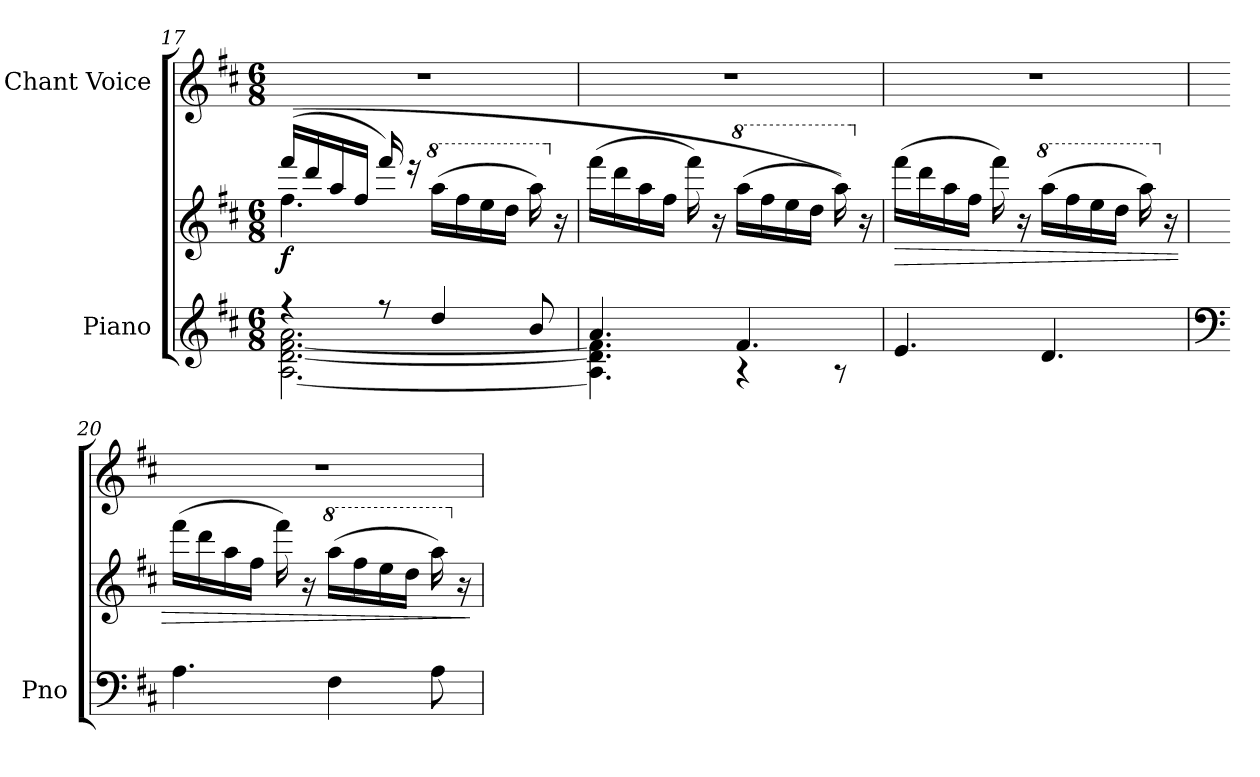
**kern	**kern	**dynam	**kern
*part2	*part2	*part2	*part1
*staff3	*staff2	*staff2/3	*staff1
*I"Piano	*	*	*I"Chant Voice
*I'Pno	*	*	*
*clefG2	*clefG2	*	*clefG2
*k[f#c#]	*k[f#c#]	*	*k[f#c#]
*M6/8	*M6/8	*	*M6/8
=17	=17	=17	=17
*^	*^	*	*
!	!	!	!	!LO:DY:b	!
4r	[2.A\ [2.d\ [2.f#\ 2.a\	(((>16fff#/LL	4.ff#\	f	2.r
.	.	16ddd/	.	.	.
.	.	16aa/	.	.	.
.	.	16ff#/JJ	.	.	.
8r	.	16fff#/)	.	.	.
.	.	16r	.	.	.
*	*	*8va	*	*	*
4dd/)	.	(>16aaa\LL	4ryy	.	.
.	.	16fff#\	.	.	.
.	.	16eee\	.	.	.
.	.	16ddd\JJ	.	.	.
8b/	.	16aaa\)	8ryy	.	.
*	*	*X8va	*	*	*
.	.	16r	.	.	.
*	*	*v	*v	*	*
=18	=18	=18	=18	=18
4.a/	4.A\] 4.d\] 4.f#\]	(>16fff#\LL	.	2.r
.	.	16ddd\	.	.
.	.	16aa\	.	.
.	.	16ff#\JJ	.	.
.	.	16fff#\)	.	.
.	.	16r	.	.
*	*	*8va	*	*
4.f#/	4r	(>16aaa\LL	.	.
.	.	16fff#\	.	.
.	.	16eee\	.	.
.	.	16ddd\JJ	.	.
.	8r	16aaa\))	.	.
*	*	*X8va	*	*
.	.	16r	.	.
*v	*v	*	*	*
=19	=19	=19	=19
!	!	!LO:HP:b	!
4.e/	(16fff#\LL	>	2.r
.	16ddd\	.	.
.	16aa\	.	.
.	16ff#\JJ	.	.
.	16fff#\)	.	.
.	16r	.	.
*	*8va	*	*
4.d/	(16aaa\LL	.	.
.	16fff#\	.	.
.	16eee\	.	.
.	16ddd\JJ	.	.
.	16aaa\)	.	.
*	*X8va	*	*
.	16r	.	.
=20	=20	=20	=20
*clefF4	*	*	*
4.A\	(16fff#\LL	.	2.r
.	16ddd\	.	.
.	16aa\	.	.
.	16ff#\JJ	.	.
.	16fff#\)	.	.
.	16r	.	.
*	*8va	*	*
4F#\	(16aaa\LL	.	.
.	16fff#\	.	.
.	16eee\	.	.
.	16ddd\JJ	.	.
8A\	16aaa\)	.	.
*	*X8va	*	*
.	16r	.	.
.	.	]	.
=	=	=	=
*-	*-	*-	*-
